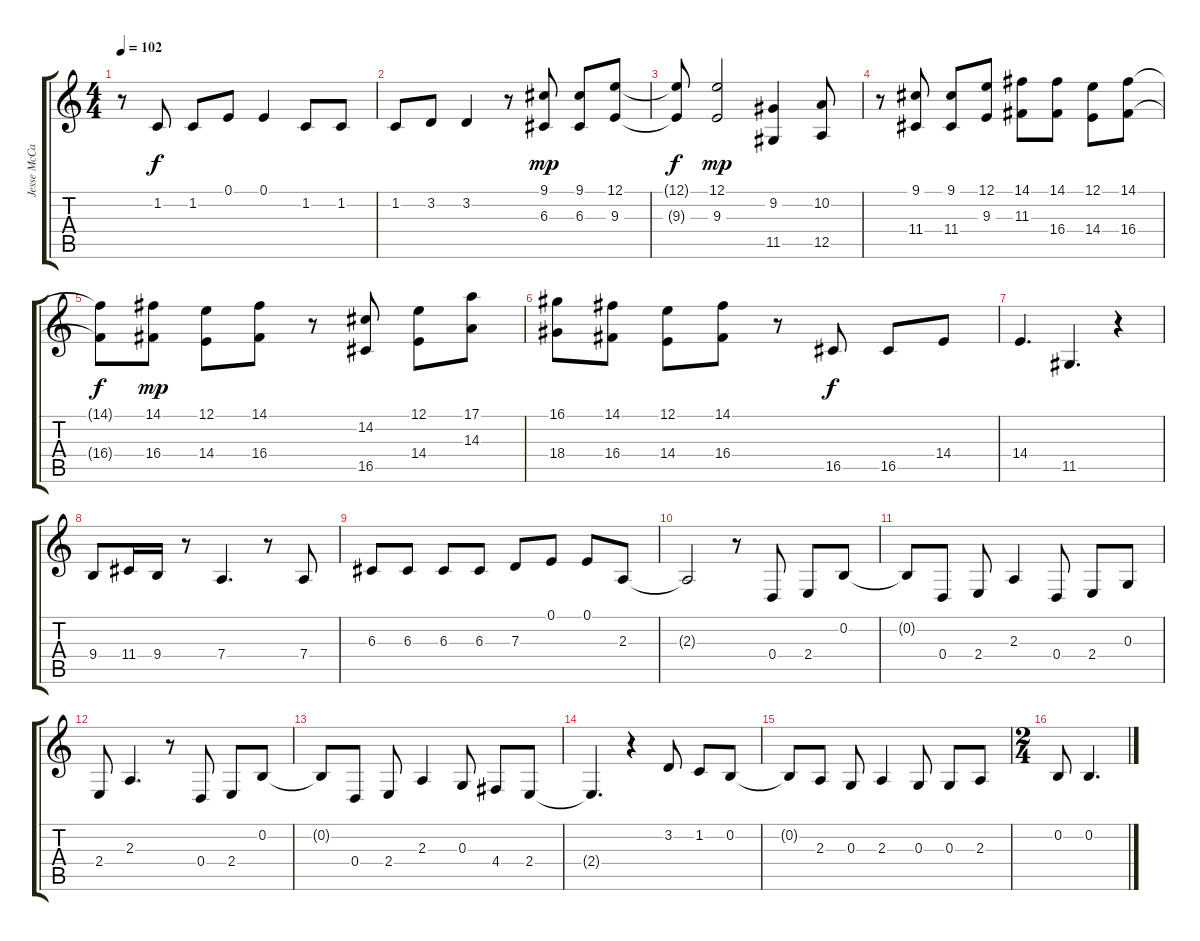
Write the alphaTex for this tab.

\track ("Jesse McCartney" "Jesse McCa") {instrument lead2sawtooth}
\staff {score tabs}
\tuning (E4 B3 G3 D3 A2 E2) {hide}
\ts (4 4)
\tempo 102
\clef g2
\ks c
r.8{dy f} 1.2.8 1.2.8 0.1.8 0.1.4 1.2.8 1.2.8 |
1.2.8 3.2.8 3.2.4 r.8 (9.1 6.3).8{dy mp} (9.1 6.3).8 (12.1 9.3).8 |
(12.1{t} 9.3{t}).8{dy f} (12.1 9.3).2{dy mp} (9.2 11.5).4 (10.2 12.5).8 |
r.8 (9.1 11.4).8 (9.1 11.4).8 (12.1 9.3).8 (14.1 11.3).8 (14.1 16.4).8 (12.1 14.4).8 (14.1 16.4).8 |
(14.1{t} 16.4{t}).8{dy f} (14.1 16.4).8{dy mp} (12.1 14.4).8 (14.1 16.4).8 r.8 (14.2 16.5).8 (12.1 14.4).8 (17.1 14.3).8 |
(16.1 18.4).8 (14.1 16.4).8 (12.1 14.4).8 (14.1 16.4).8 r.8 16.5.8{dy f} 16.5.8 14.4.8 |
14.4.4{d} 11.5.4{d} r.4 |
9.4.8 11.4.16 9.4.16 r.8 7.4.4{d} r.8 7.4.8 |
6.3.8 6.3.8 6.3.8 6.3.8 7.3.8 0.1.8 0.1.8 2.3.8 |
2.3{t}.2 r.8 0.4.8 2.4.8 0.2.8 |
0.2{t}.8 0.4.8 2.4.8 2.3.4 0.4.8 2.4.8 0.3.8 |
2.4.8 2.3.4{d} r.8 0.4.8 2.4.8 0.2.8 |
0.2{t}.8 0.4.8 2.4.8 2.3.4 0.3.8 4.4.8 2.4.8 |
2.4{t}.4{d} r.4 3.2.8 1.2.8 0.2.8 |
0.2{t}.8 2.3.8 0.3.8 2.3.4 0.3.8 0.3.8 2.3.8 |
\ts (2 4)
0.2.8 0.2.4{d}
